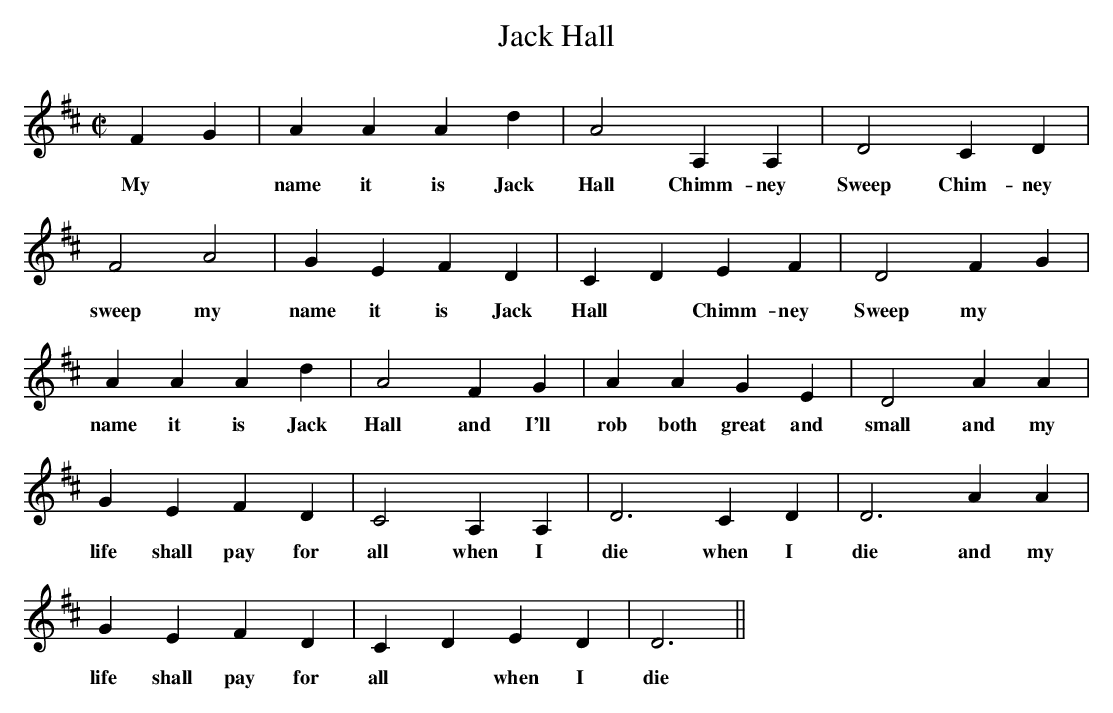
X:1
T:Jack Hall
M:C|
L:1/4
K:D
F-G|AAAd|A2A,A,|D2CD|
w:My *name it is Jack Hall Chimm-ney Sweep Chim-ney
F2A2|GEFD|C-DEF|D2F-G|
w:sweep my name it is Jack Hall* Chimm-ney Sweep my
AAAd|A2FG|AAGE|D2AA|
w:name it is Jack Hall and I'll rob both great and small and my
GEFD|C2A,A,|D3CD|D3AA|
w:life shall pay for all when I die when I die and my
GEFD|C-DED|D3||
w:life shall pay for all *when I die
